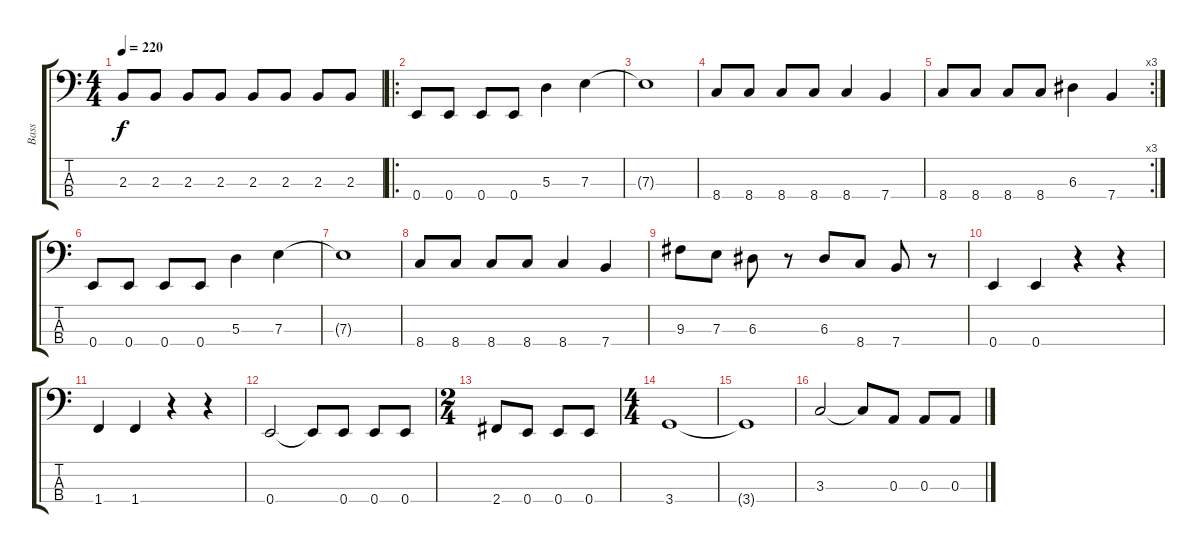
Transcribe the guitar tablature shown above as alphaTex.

\track ("Bass" "Bass") {instrument electricbasspick}
\staff {score tabs}
\tuning (G2 D2 A1 E1) {hide}
\ts (4 4)
\tempo 220
\clef f4
\ks c
2.3.8{dy f} 2.3.8 2.3.8 2.3.8 2.3.8 2.3.8 2.3.8 2.3.8 |
\ro
0.4.8 0.4.8 0.4.8 0.4.8 5.3.4 7.3.4 |
7.3{t}.1 |
8.4.8 8.4.8 8.4.8 8.4.8 8.4.4 7.4.4 |
\rc 3
8.4.8 8.4.8 8.4.8 8.4.8 6.3.4 7.4.4 |
0.4.8 0.4.8 0.4.8 0.4.8 5.3.4 7.3.4 |
7.3{t}.1 |
8.4.8 8.4.8 8.4.8 8.4.8 8.4.4 7.4.4 |
9.3.8 7.3.8 6.3.8 r.8 6.3.8 8.4.8 7.4.8 r.8 |
0.4.4 0.4.4 r.4 r.4 |
1.4.4 1.4.4 r.4 r.4 |
0.4.2 0.4{t}.8 0.4.8 0.4.8 0.4.8 |
\ts (2 4)
2.4.8 0.4.8 0.4.8 0.4.8 |
\ts (4 4)
3.4.1 |
3.4{t}.1 |
3.3.2 3.3{t}.8 0.3.8 0.3.8 0.3.8
